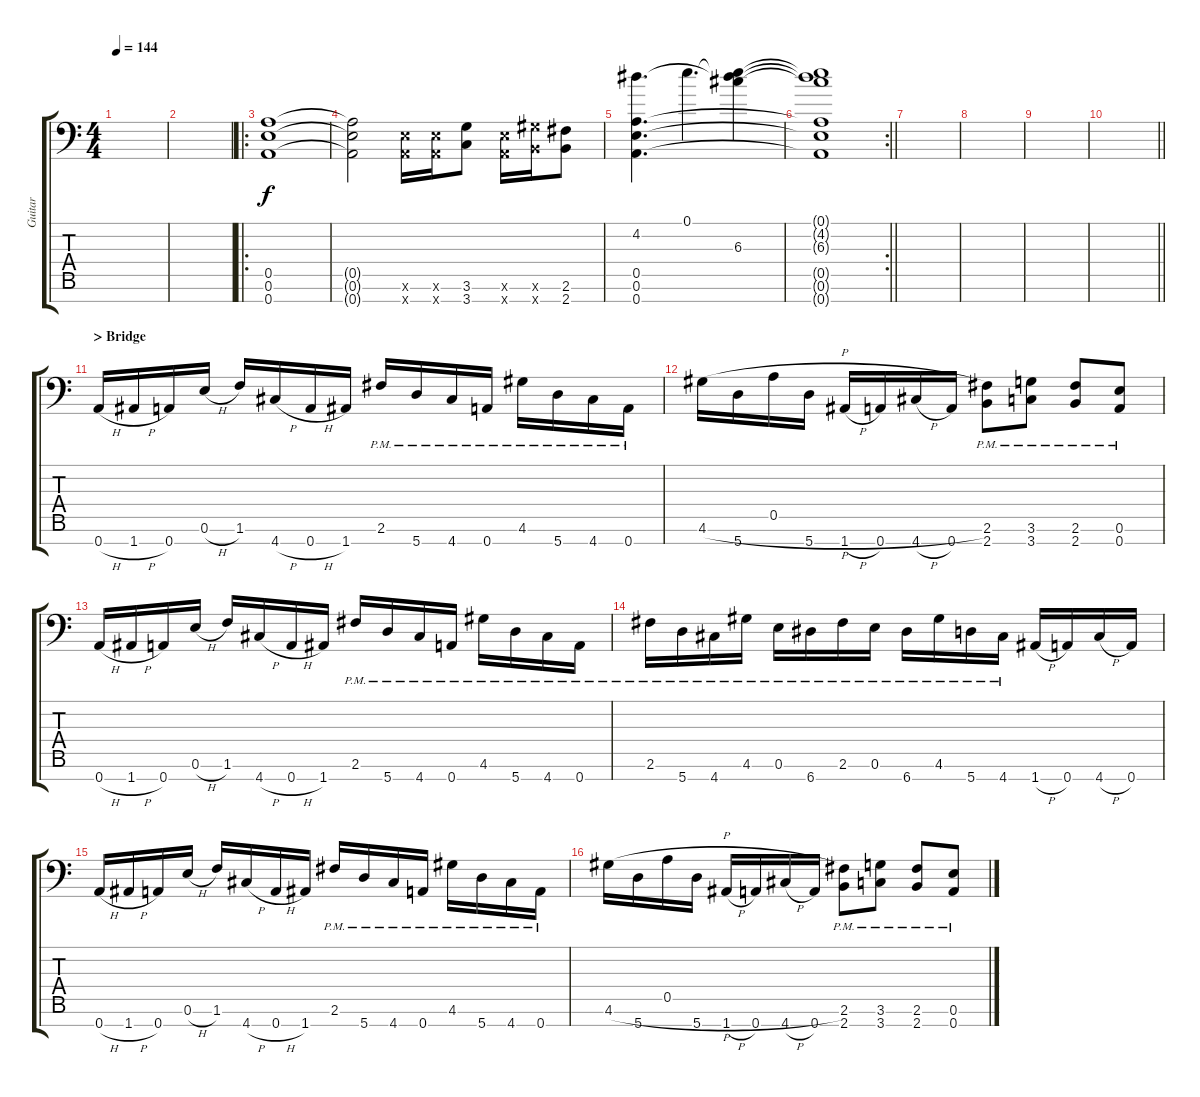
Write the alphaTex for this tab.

\track ("Guitar" "Guitar") {instrument distortionguitar}
\staff {score tabs}
\tuning (E4 B3 G3 D3 A2 E2 A1) {hide}
\ts (4 4)
\tempo 144
\clef f4
\ks c
|
|
\ro
(0.5 0.6 0.7).1 |
(0.5{t} 0.6{t} 0.7{t}).2 (0.6{x} 0.7{x}).16 (0.6{x} 0.7{x}).16 (3.6 3.7).8 (0.6{x} 0.7{x}).16 (4.6{x} 2.7{x}).16 (2.6 2.7).8 |
(4.2 0.5 0.6 0.7).4{d} 0.1.4{d} (0.1{t} 4.2{t} 6.3).4 |
\rc 2
\barLineRight lightlight
(0.1{t} 4.2{t} 6.3{t} 0.5{t} 0.6{t} 0.7{t}).1 |
|
|
|
\barLineRight lightlight
|
\section ("" "> Bridge")
0.7{h}.16 1.7{h}.16 0.7.16 0.6{h}.16 1.6.16 4.7{h}.16 0.7{h}.16 1.7.16 2.6{pm}.16 5.7{pm}.16 4.7{pm}.16 0.7{pm}.16 4.6{pm}.16 5.7{pm}.16 4.7{pm}.16 0.7{pm}.16 |
4.6{h}.16 5.7.16 0.5.16 5.7.16 1.7{h}.16 0.7.16 4.7{h}.16 0.7.16 (2.6{pm} 2.7{pm}).8 (3.6{pm} 3.7{pm}).8 (2.6{pm} 2.7{pm}).8 (0.6{pm} 0.7{pm}).8 |
0.7{h}.16 1.7{h}.16 0.7.16 0.6{h}.16 1.6.16 4.7{h}.16 0.7{h}.16 1.7.16 2.6{pm}.16 5.7{pm}.16 4.7{pm}.16 0.7{pm}.16 4.6{pm}.16 5.7{pm}.16 4.7{pm}.16 0.7{pm}.16 |
2.6{pm}.16 5.7{pm}.16 4.7{pm}.16 4.6{pm}.16 0.6{pm}.16 6.7{pm}.16 2.6{pm}.16 0.6{pm}.16 6.7{pm}.16 4.6{pm}.16 5.7{pm}.16 4.7{pm}.16 1.7{h}.16 0.7.16 4.7{h}.16 0.7.16 |
0.7{h}.16 1.7{h}.16 0.7.16 0.6{h}.16 1.6.16 4.7{h}.16 0.7{h}.16 1.7.16 2.6{pm}.16 5.7{pm}.16 4.7{pm}.16 0.7{pm}.16 4.6{pm}.16 5.7{pm}.16 4.7{pm}.16 0.7{pm}.16 |
4.6{h}.16 5.7.16 0.5.16 5.7.16 1.7{h}.16 0.7.16 4.7{h}.16 0.7.16 (2.6{pm} 2.7{pm}).8 (3.6{pm} 3.7{pm}).8 (2.6{pm} 2.7{pm}).8 (0.6{pm} 0.7{pm}).8
